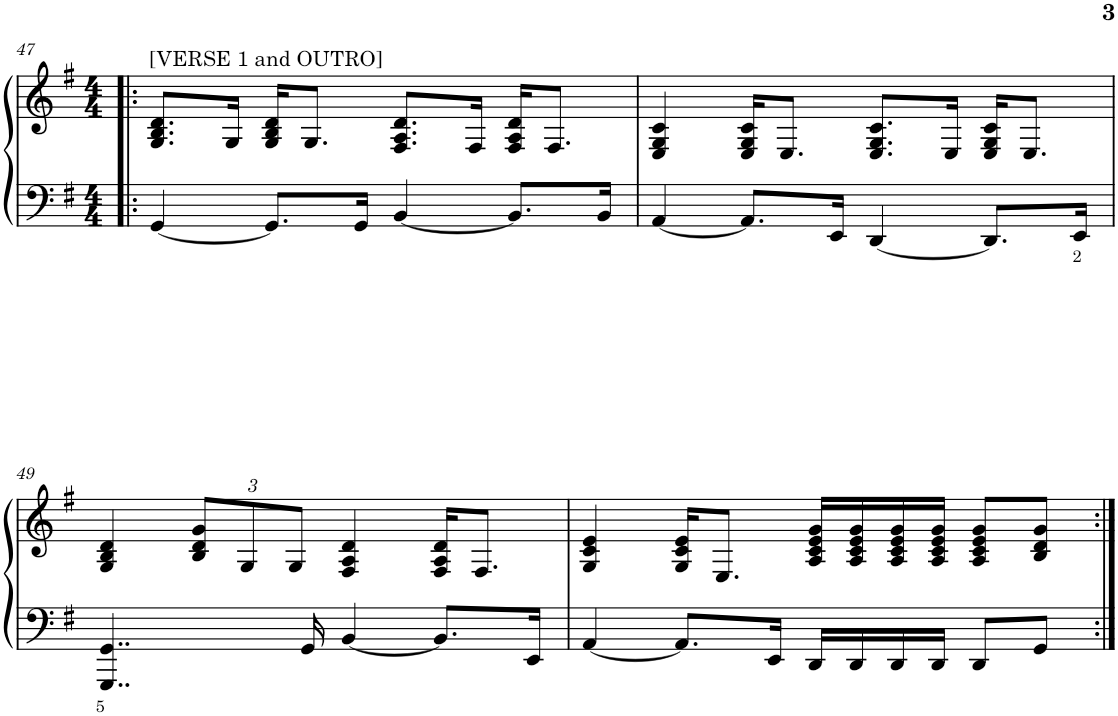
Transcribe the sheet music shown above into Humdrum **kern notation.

**kern	**kern
*part1	*part1
*staff2	*staff1
*I"Piano	*
*I'Pno.	*
!!LO:PB:g=z
*clefF4	*clefG2
*k[f#]	*k[f#]
*M4/4	*M4/4
=47!|:	=47!|:
!	!LO:TX:a:t=[VERSE 1 and OUTRO]
[4GG/	8.G/ 8.B/ 8.d/L
.	16G/Jk
8.GG/L]	16G/ 16B/ 16d/KL
.	8.G/J
16GG/Jk	.
[4BB/	8.F#/ 8.A/ 8.d/L
.	16F#/Jk
8.BB/L]	16F#/ 16A/ 16d/KL
.	8.F#/J
16BB/Jk	.
=48	=48
[4AA/	4E/ 4G/ 4c/
8.AA/L]	16E/ 16G/ 16c/KL
.	8.E/J
16EE/Jk	.
[4DD/	8.E/ 8.G/ 8.c/L
.	16E/Jk
8.DD/L]	16E/ 16G/ 16c/KL
.	8.E/J
16EE/Jk	.
!!LO:LB:g=z
=49	=49
4..GGG/ 4..GG/	4G/ 4B/ 4d/
*	*Xbrackettup
.	12B/ 12d/ 12g/L
.	12G/
.	12G/J
16GG/	.
[4BB/	4F#/ 4A/ 4d/
8.BB/L]	16F#/ 16A/ 16d/KL
.	8.F#/J
16EE/Jk	.
=50	=50
[4AA/	4G/ 4c/ 4e/
8.AA/L]	16G/ 16c/ 16e/KL
.	8.E/J
16EE/Jk	.
16DD/LL	16A/ 16c/ 16e/ 16g/LL
16DD/	16A/ 16c/ 16e/ 16g/
16DD/	16A/ 16c/ 16e/ 16g/
16DD/JJ	16A/ 16c/ 16e/ 16g/JJ
8DD/L	8A/ 8c/ 8e/ 8g/L
8GG/J	8B/ 8d/ 8g/J
=:|!	=:|!
*-	*-
